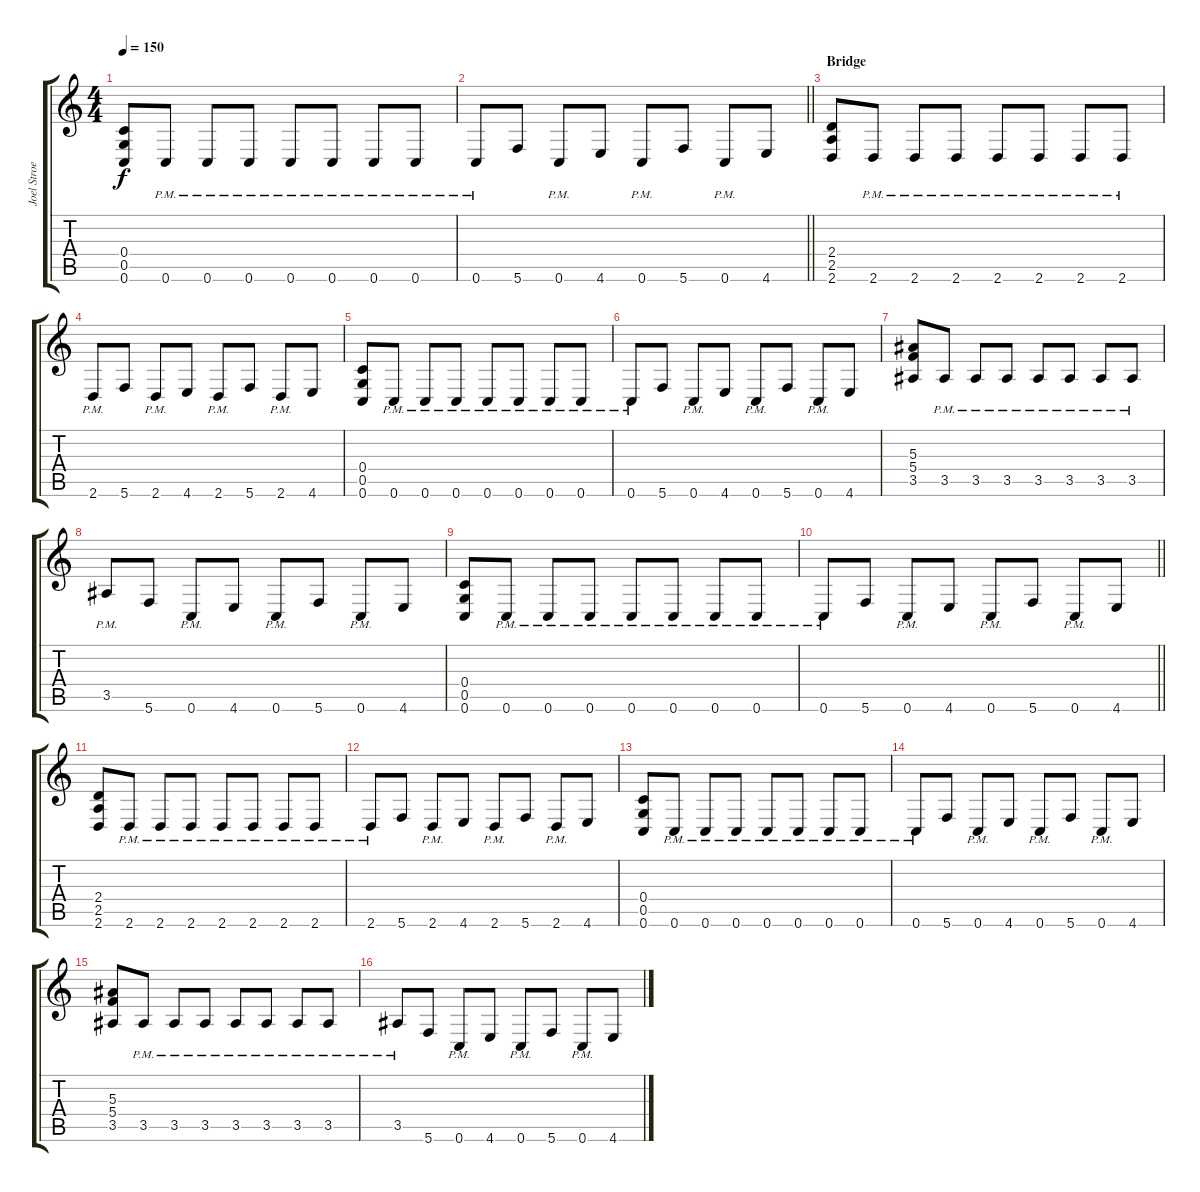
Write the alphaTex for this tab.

\track ("Joel Stroetzel" "Joel Stroe") {instrument overdrivenguitar}
\staff {score tabs}
\tuning (D4 A3 F3 C3 G2 C2) {hide}
\ts (4 4)
\tempo 150
\clef g2
\ks c
(0.4 0.5 0.6).8{dy f} 0.6{pm}.8 0.6{pm}.8 0.6{pm}.8 0.6{pm}.8 0.6{pm}.8 0.6{pm}.8 0.6{pm}.8 |
\barLineRight lightlight
0.6{pm}.8 5.6.8 0.6{pm}.8 4.6.8 0.6{pm}.8 5.6.8 0.6{pm}.8 4.6.8 |
\section ("" "Bridge")
(2.4 2.5 2.6).8 2.6{pm}.8 2.6{pm}.8 2.6{pm}.8 2.6{pm}.8 2.6{pm}.8 2.6{pm}.8 2.6{pm}.8 |
2.6{pm}.8 5.6.8 2.6{pm}.8 4.6.8 2.6{pm}.8 5.6.8 2.6{pm}.8 4.6.8 |
(0.4 0.5 0.6).8 0.6{pm}.8 0.6{pm}.8 0.6{pm}.8 0.6{pm}.8 0.6{pm}.8 0.6{pm}.8 0.6{pm}.8 |
0.6{pm}.8 5.6.8 0.6{pm}.8 4.6.8 0.6{pm}.8 5.6.8 0.6{pm}.8 4.6.8 |
(5.3 5.4 3.5).8 3.5{pm}.8 3.5{pm}.8 3.5{pm}.8 3.5{pm}.8 3.5{pm}.8 3.5{pm}.8 3.5{pm}.8 |
3.5{pm}.8 5.6.8 0.6{pm}.8 4.6.8 0.6{pm}.8 5.6.8 0.6{pm}.8 4.6.8 |
(0.4 0.5 0.6).8 0.6{pm}.8 0.6{pm}.8 0.6{pm}.8 0.6{pm}.8 0.6{pm}.8 0.6{pm}.8 0.6{pm}.8 |
\barLineRight lightlight
0.6{pm}.8 5.6.8 0.6{pm}.8 4.6.8 0.6{pm}.8 5.6.8 0.6{pm}.8 4.6.8 |
(2.4 2.5 2.6).8 2.6{pm}.8 2.6{pm}.8 2.6{pm}.8 2.6{pm}.8 2.6{pm}.8 2.6{pm}.8 2.6{pm}.8 |
2.6{pm}.8 5.6.8 2.6{pm}.8 4.6.8 2.6{pm}.8 5.6.8 2.6{pm}.8 4.6.8 |
(0.4 0.5 0.6).8 0.6{pm}.8 0.6{pm}.8 0.6{pm}.8 0.6{pm}.8 0.6{pm}.8 0.6{pm}.8 0.6{pm}.8 |
0.6{pm}.8 5.6.8 0.6{pm}.8 4.6.8 0.6{pm}.8 5.6.8 0.6{pm}.8 4.6.8 |
(5.3 5.4 3.5).8 3.5{pm}.8 3.5{pm}.8 3.5{pm}.8 3.5{pm}.8 3.5{pm}.8 3.5{pm}.8 3.5{pm}.8 |
3.5{pm}.8 5.6.8 0.6{pm}.8 4.6.8 0.6{pm}.8 5.6.8 0.6{pm}.8 4.6.8
